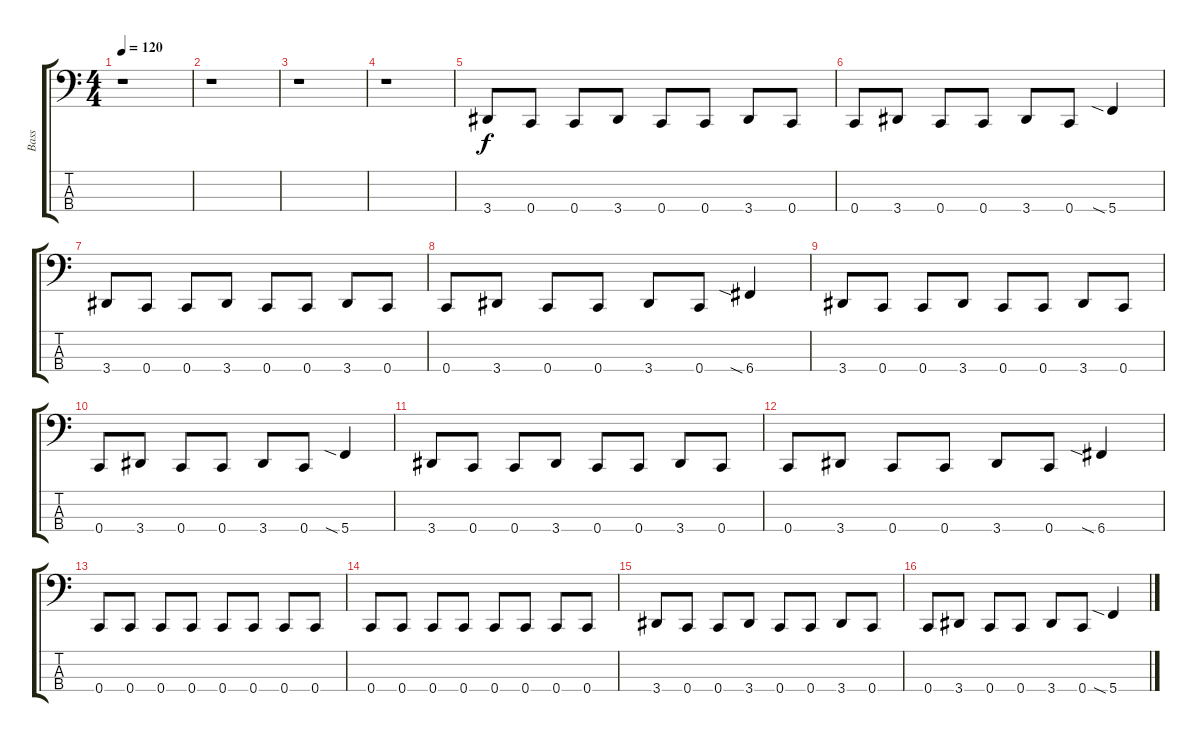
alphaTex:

\track ("Bass" "Bass") {instrument electricbassfinger}
\staff {score tabs}
\tuning (Eb2 Bb1 F1 C1) {hide}
\ts (4 4)
\tempo 120
\clef f4
\ks c
r.1{dy f instrument electricbassfinger} |
r.1 |
r.1 |
r.1 |
3.4.8 0.4.8 0.4.8 3.4.8 0.4.8 0.4.8 3.4.8 0.4.8 |
0.4.8 3.4.8 0.4.8 0.4.8 3.4.8 0.4.8 5.4{sia}.4 |
3.4.8 0.4.8 0.4.8 3.4.8 0.4.8 0.4.8 3.4.8 0.4.8 |
0.4.8 3.4.8 0.4.8 0.4.8 3.4.8 0.4.8 6.4{sia}.4 |
3.4.8 0.4.8 0.4.8 3.4.8 0.4.8 0.4.8 3.4.8 0.4.8 |
0.4.8 3.4.8 0.4.8 0.4.8 3.4.8 0.4.8 5.4{sia}.4 |
3.4.8 0.4.8 0.4.8 3.4.8 0.4.8 0.4.8 3.4.8 0.4.8 |
0.4.8 3.4.8 0.4.8 0.4.8 3.4.8 0.4.8 6.4{sia}.4 |
0.4.8 0.4.8 0.4.8 0.4.8 0.4.8 0.4.8 0.4.8 0.4.8 |
0.4.8 0.4.8 0.4.8 0.4.8 0.4.8 0.4.8 0.4.8 0.4.8 |
3.4.8 0.4.8 0.4.8 3.4.8 0.4.8 0.4.8 3.4.8 0.4.8 |
0.4.8 3.4.8 0.4.8 0.4.8 3.4.8 0.4.8 5.4{sia}.4
